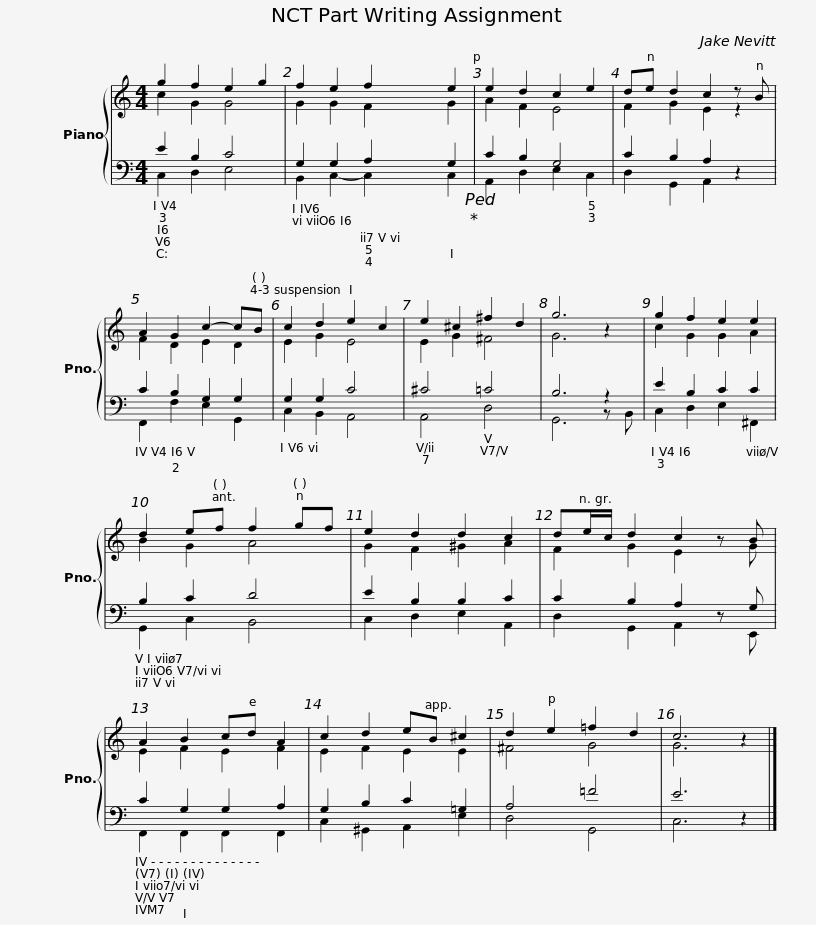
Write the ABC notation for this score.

X:1
%%score { ( 1 2 ) | ( 3 4 5 ) }
L:1/8
M:4/4
I:linebreak $
K:C
V:1 treble
V:2 treble
V:3 bass
V:4 bass
V:5 bass
V:1
 g2 f2 e2 g2 | f2 e2 f2 e2 | e2 d2 c2 e2 | de d2 c2 z B |$ A2 G2 c2- cB | %5
 c2 d2 e2 c2 | e2 ^c2 ^f2 d2 | g6 z2 |$ g2 f2 e2 e2 | d2 ef f2 gf | %10
 e2 d2 d2 c2 | de/c/ d2 c2 z B |$ A2 B2 cd A2 | c2 d2 eB ^c2 | d2 e2 =f2 d2 | %15
 c6 z2 |] %16
V:2
 c2 G2 G4 | G2 G2 F2 G2 | A2 F2 E4 | F2 G2 E2 z2 |$ F2 D2 E2 D2 | %5
 E2 G2 E4 | E2 G2 ^F4 | G6 z2 |$ c2 G2 G2 A2 | B2 G2 A4 | %10
 G2 F2 ^G2 A2 | F2 G2 E2 z G |$ E2 F2 E2 F2 | E2 F2 E2 E2 | ^F4 G4 | %15
 G6 z2 |] %16
V:3
 x8 | x8!ped!!ped-up! | x8 | x8 |$ x8 | %5
 x8 | x8 | x8 |$ x8 | x8 | %10
 x8 | x8 |$ x8 | x8 | x8 | %15
 x8 |] %16
V:4
 E2 B,2 C4 | G,2 G,2 A,2 G,2 | C2 B,2 G,4 | C2 B,2 A,2 z2 |$ C2 B,2 G,2 G,2 | %5
 G,2 G,2 C4 | ^C4 =C4 | B,6 z2 |$ E2 B,2 C2 C2 | B,2 C2 D4 | %10
 E2 B,2 B,2 C2 | C2 B,2 A,2 z G, |$ C2 G,2 G,2 A,2 | G,2 B,2 C2 =G,2 | A,4 =F4 | %15
 E6 z2 |] %16
V:5
 C,2 D,2 E,4 | B,,2 C,2- C,2 C,2 | A,,2 D,2 E,2 C,2 | D,2 G,,2 A,,2 z2 |$ F,,2 F,2 E,2 G,,2 | %5
 C,2 B,,2 A,,4 | A,,4 D,4 | G,,6 z B,, |$ C,2 D,2 E,2 ^F,,2 | G,,2 C,2 B,,4 | %10
 C,2 D,2 E,2 A,,2 | D,2 G,,2 A,,2 z E,, |$ F,,2 F,,2 F,,2 F,,2 | C,2 ^G,,2 A,,2 E,2 | D,4 G,,4 | %15
 C,6 z2 |] %16
